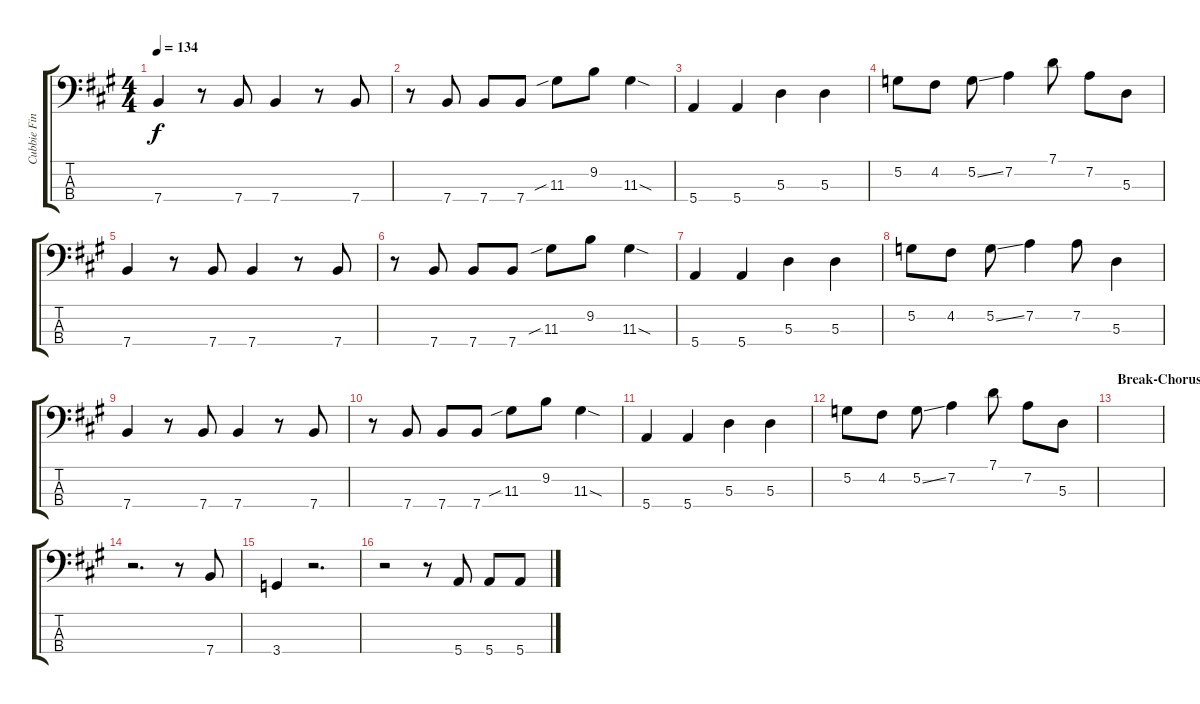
\track ("Cubbie Fink" "Cubbie Fin") {instrument electricbassfinger}
\staff {score tabs}
\tuning (G2 D2 A1 E1) {hide}
\ts (4 4)
\tempo 134
\clef f4
\ks a
7.4.4{dy f} r.8 7.4.8 7.4.4 r.8 7.4.8 |
r.8 7.4.8 7.4.8 7.4.8 11.3{sib}.8 9.2.8 11.3{sod}.4 |
5.4.4 5.4.4 5.3.4 5.3.4 |
5.2.8 4.2.8 5.2{ss}.8 7.2.4 7.1.8 7.2.8 5.3.8 |
7.4.4 r.8 7.4.8 7.4.4 r.8 7.4.8 |
r.8 7.4.8 7.4.8 7.4.8 11.3{sib}.8 9.2.8 11.3{sod}.4 |
5.4.4 5.4.4 5.3.4 5.3.4 |
5.2.8 4.2.8 5.2{ss}.8 7.2.4 7.2.8 5.3.4 |
7.4.4 r.8 7.4.8 7.4.4 r.8 7.4.8 |
r.8 7.4.8 7.4.8 7.4.8 11.3{sib}.8 9.2.8 11.3{sod}.4 |
5.4.4 5.4.4 5.3.4 5.3.4 |
5.2.8 4.2.8 5.2{ss}.8 7.2.4 7.1.8 7.2.8 5.3.8 |
\section ("" "Break-Chorus")
|
r.2{d} r.8 7.4.8 |
3.4.4 r.2{d} |
r.2 r.8 5.4.8 5.4.8 5.4.8
